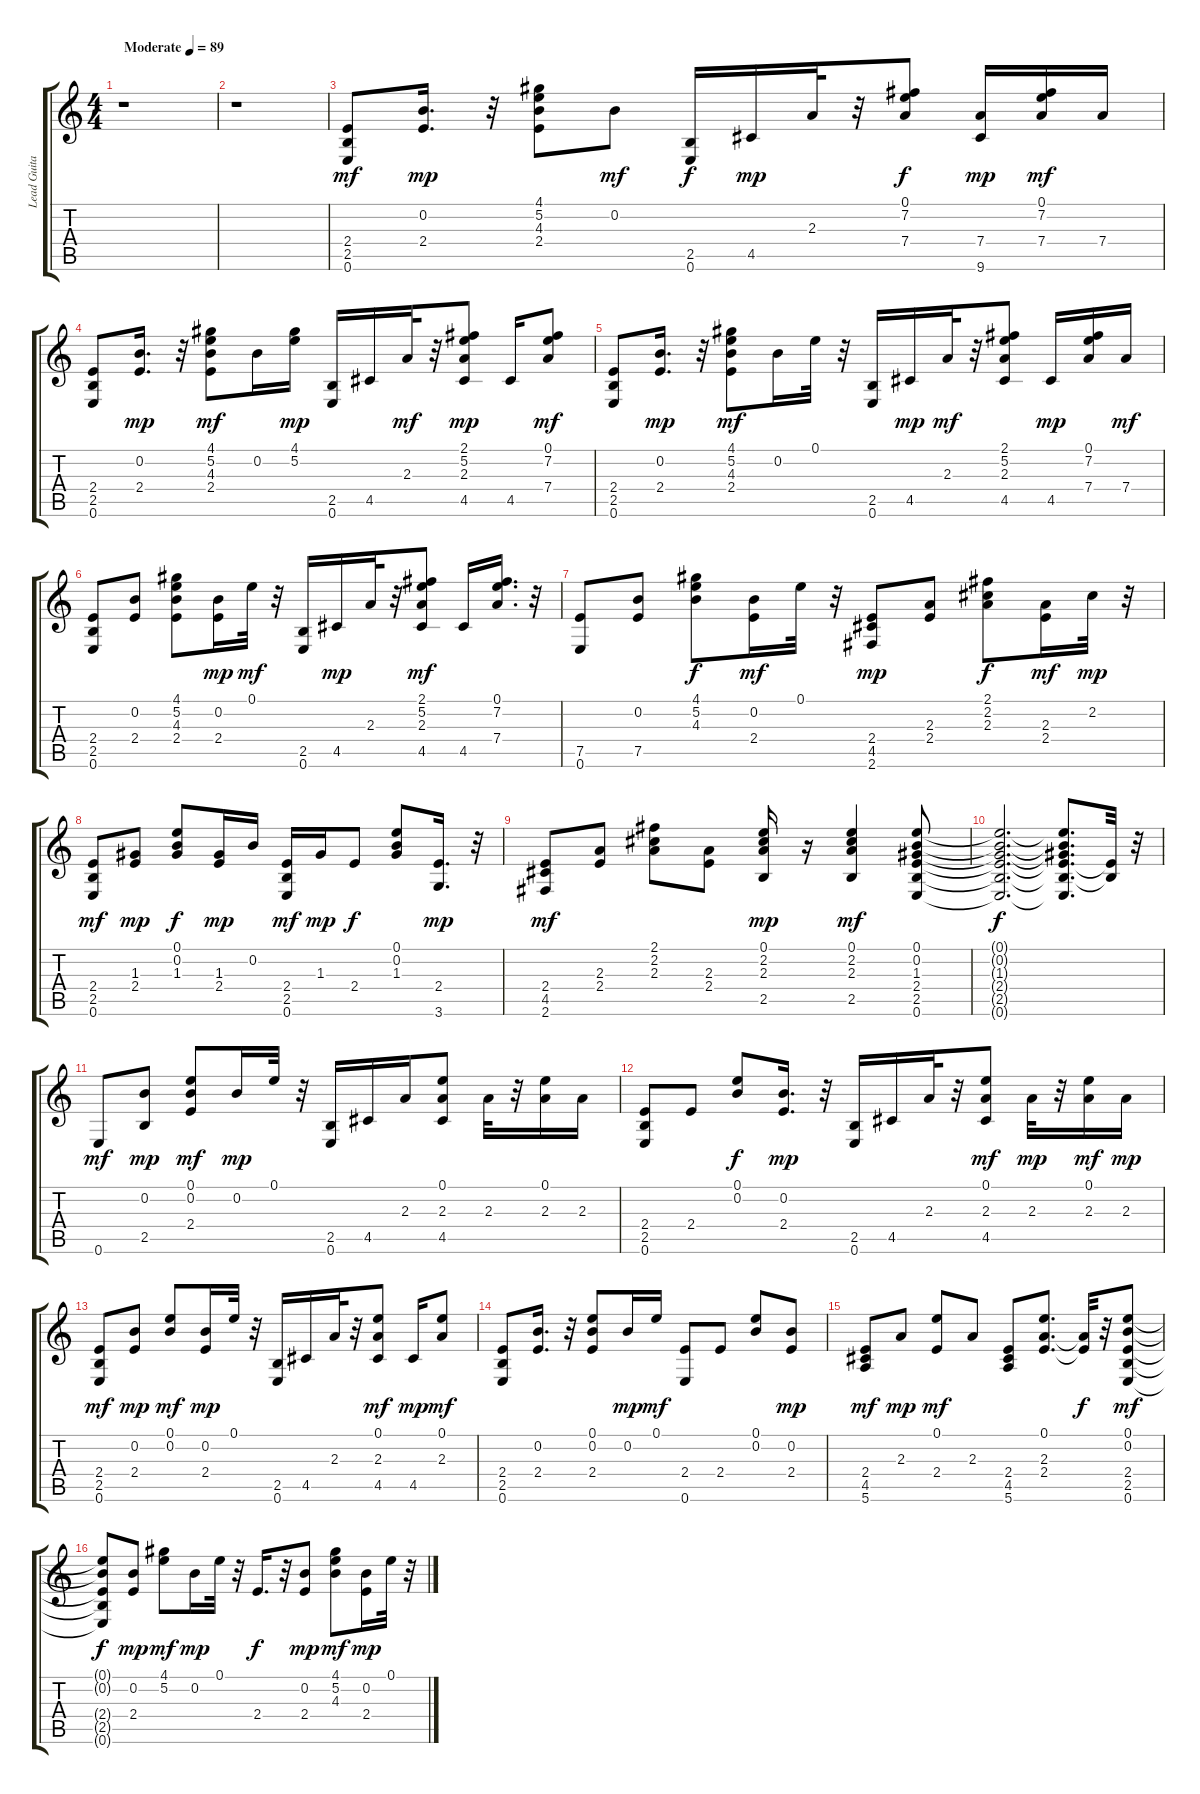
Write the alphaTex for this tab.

\track ("Lead Guitar" "Lead Guita") {instrument acousticguitarsteel}
\staff {score tabs}
\tuning (E4 B3 G3 D3 A2 E2) {hide}
\ts (4 4)
\tempo (89 "Moderate")
\clef g2
\ks c
r.1{dy mf instrument acousticguitarsteel} |
r.1 |
(2.4 2.5 0.6).8 (0.2 2.4).16{d dy mp} r.32 (4.1 5.2 4.3 2.4).8 0.2.8{dy mf} (2.5 0.6).16{dy f} 4.5.16{dy mp} 2.3.32 r.32 (0.1 7.2 7.4).8{dy f} (7.4 9.6).16{dy mp} (0.1 7.2 7.4).16{dy mf} 7.4.16 |
(2.4 2.5 0.6).8 (0.2 2.4).16{d dy mp} r.32 (4.1 5.2 4.3 2.4).8{dy mf} 0.2.16 (4.1 5.2).16{dy mp} (2.5 0.6).16 4.5.16 2.3.32{dy mf} r.32 (2.1 5.2 2.3 4.5).8{dy mp} 4.5.16 (0.1 7.2 7.4).8{dy mf} |
(2.4 2.5 0.6).8 (0.2 2.4).16{d dy mp} r.32 (4.1 5.2 4.3 2.4).8{dy mf} 0.2.16 0.1.32 r.32 (2.5 0.6).16 4.5.16{dy mp} 2.3.32{dy mf} r.32 (2.1 5.2 2.3 4.5).8 4.5.16{dy mp} (0.1 7.2 7.4).16 7.4.16{dy mf} |
(2.4 2.5 0.6).8 (0.2 2.4).8 (4.1 5.2 4.3 2.4).8 (0.2 2.4).16{dy mp} 0.1.32{dy mf} r.32 (2.5 0.6).16 4.5.16{dy mp} 2.3.32 r.32 (2.1 5.2 2.3 4.5).8{dy mf} 4.5.16 (0.1 7.2 7.4).16{d} r.32 |
(7.5 0.6).8 (0.2 7.5).8 (4.1 5.2 4.3).8{dy f} (0.2 2.4).16{dy mf} 0.1.32 r.32 (2.4 4.5 2.6).8{dy mp} (2.3 2.4).8 (2.1 2.2 2.3).8{dy f} (2.3 2.4).16{dy mf} 2.2.32{dy mp} r.32 |
(2.4 2.5 0.6).8{dy mf} (1.3 2.4).8{dy mp} (0.1 0.2 1.3).8{dy f} (1.3 2.4).16{dy mp} 0.2.16 (2.4 2.5 0.6).16{dy mf} 1.3.16{dy mp} 2.4.8{dy f} (0.1 0.2 1.3).8 (2.4 3.6).16{d dy mp} r.32 |
(2.4 4.5 2.6).8{dy mf} (2.3 2.4).8 (2.1 2.2 2.3).8 (2.3 2.4).8 (0.1 2.2 2.3 2.5).16{dy mp} r.16 (0.1 2.2 2.3 2.5).4{dy mf} (0.1 0.2 1.3 2.4 2.5 0.6).8 |
(0.1{t} 0.2{t} 1.3{t} 2.4{t} 2.5{t} 0.6{t}).2{d dy f} (0.1{t} 0.2{t} 1.3{t} 2.4{t} 2.5{t} 0.6{t}).8{d} (2.4{t} 2.5{t}).32 r.32 |
0.6.8{dy mf} (0.2 2.5).8{dy mp} (0.1 0.2 2.4).8{dy mf} 0.2.16{dy mp} 0.1.32 r.32 (2.5 0.6).16 4.5.16 2.3.16 (0.1 2.3 4.5).8 2.3.32 r.32 (0.1 2.3).16 2.3.16 |
(2.4 2.5 0.6).8 2.4.8 (0.1 0.2).8{dy f} (0.2 2.4).16{d dy mp} r.32 (2.5 0.6).16 4.5.16 2.3.32 r.32 (0.1 2.3 4.5).8{dy mf} 2.3.32{dy mp} r.32 (0.1 2.3).16{dy mf} 2.3.16{dy mp} |
(2.4 2.5 0.6).8{dy mf} (0.2 2.4).8{dy mp} (0.1 0.2).8{dy mf} (0.2 2.4).16{dy mp} 0.1.32 r.32 (2.5 0.6).16 4.5.16 2.3.32 r.32 (0.1 2.3 4.5).8{dy mf} 4.5.16{dy mp} (0.1 2.3).8{dy mf} |
(2.4 2.5 0.6).8 (0.2 2.4).16{d} r.32 (0.1 0.2 2.4).8 0.2.16{dy mp} 0.1.16{dy mf} (2.4 0.6).8 2.4.8 (0.1 0.2).8 (0.2 2.4).8{dy mp} |
(2.4 4.5 5.6).8{dy mf} 2.3.8{dy mp} (0.1 2.4).8{dy mf} 2.3.8 (2.4 4.5 5.6).8 (0.1 2.3 2.4).8{d} (2.3{t} 2.4{t}).32{dy f} r.32 (0.1 0.2 2.4 2.5 0.6).8{dy mf} |
(0.1{t} 0.2{t} 2.4{t} 2.5{t} 0.6{t}).8{dy f} (0.2 2.4).8{dy mp} (4.1 5.2).8{dy mf} 0.2.16{dy mp} 0.1.32 r.32 2.4.16{d dy f} r.32 (0.2 2.4).8{dy mp} (4.1 5.2 4.3).8{dy mf} (0.2 2.4).16{dy mp} 0.1.32 r.32
